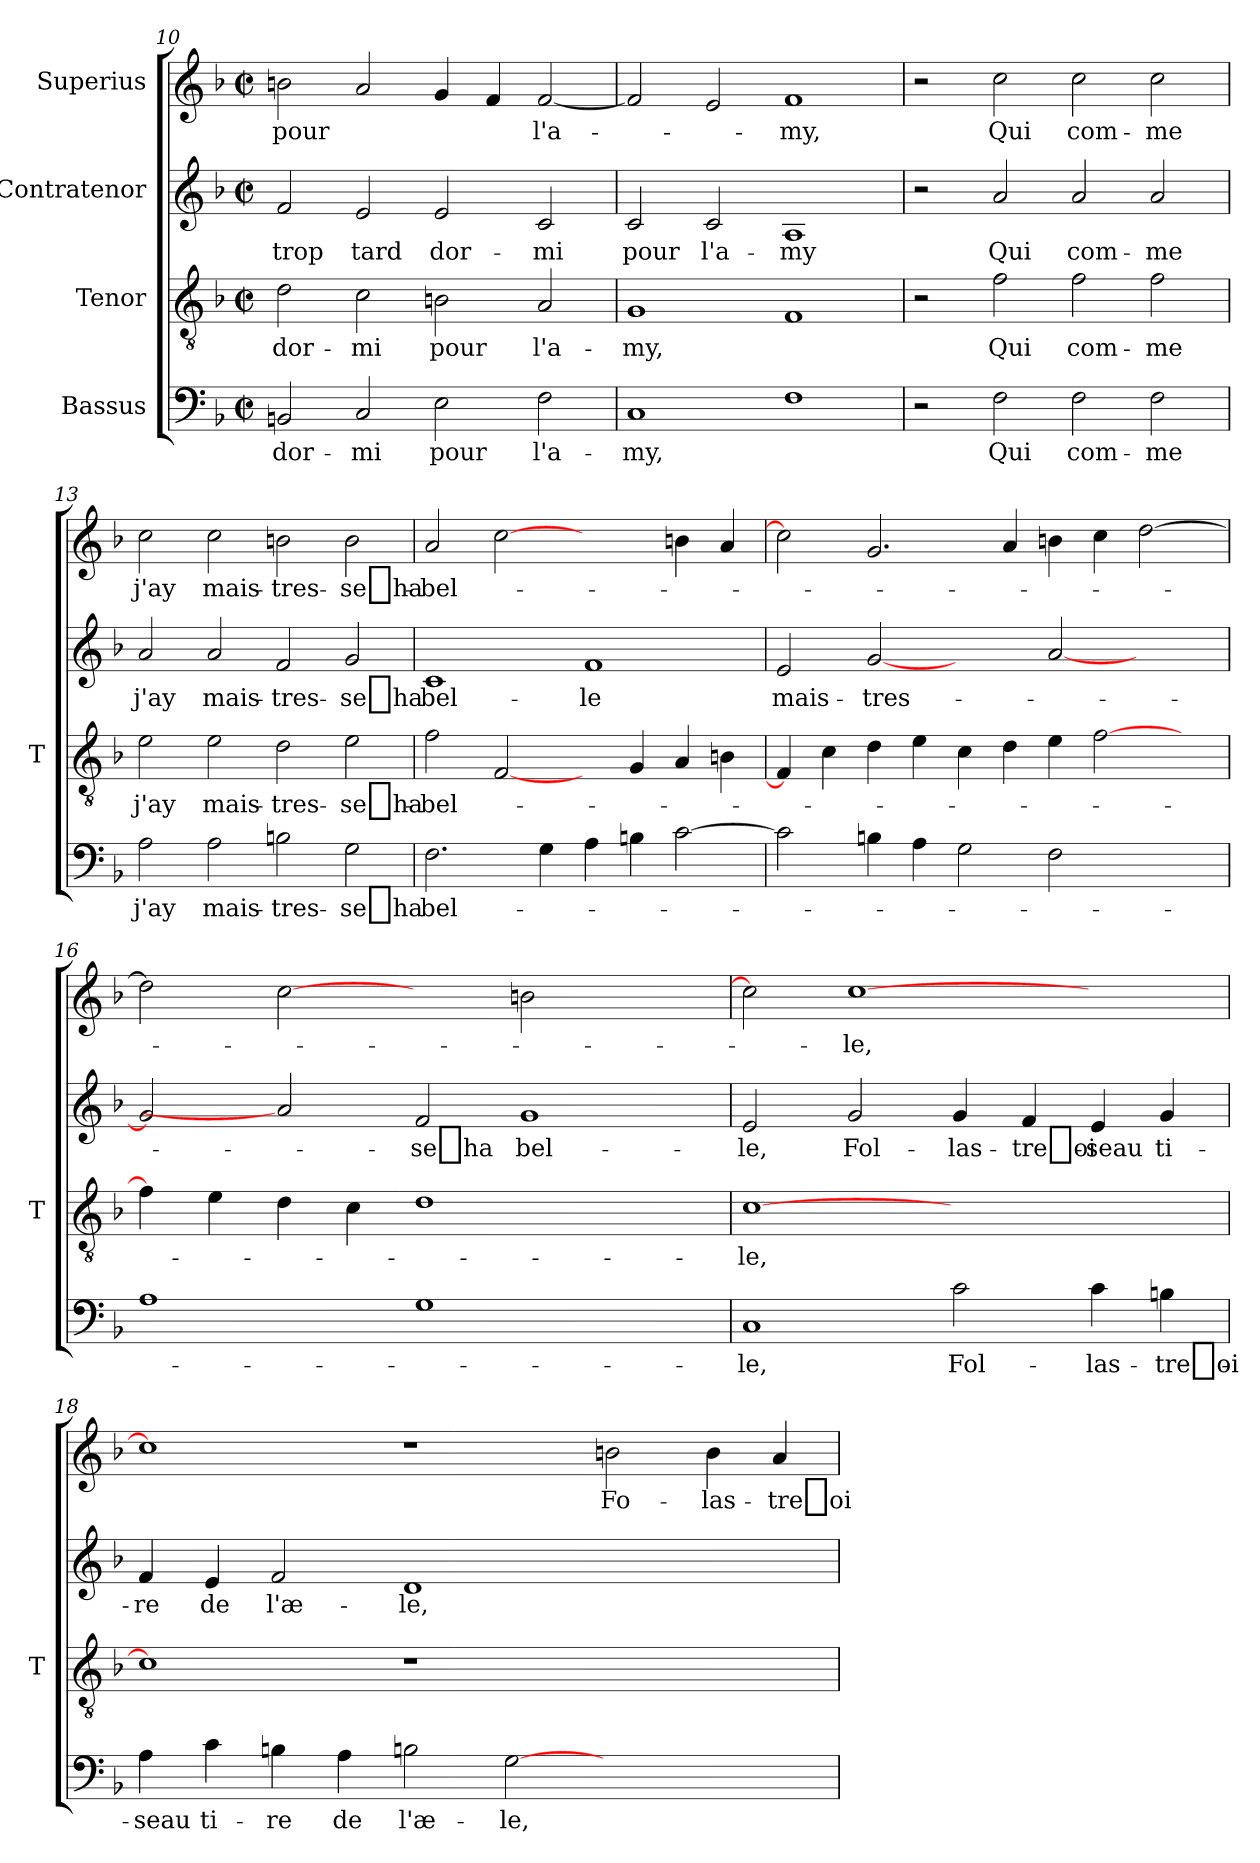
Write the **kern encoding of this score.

**kern	**text	**kern	**text	**kern	**text	**kern	**text
*part4	*part4	*part3	*part3	*part2	*part2	*part1	*part1
*staff4	*staff4	*staff3	*staff3	*staff2	*staff2	*staff1	*staff1
*I"Bassus	*	*I"Tenor	*	*I"Contratenor	*	*I"Superius	*
*	*	*I'T	*	*	*	*	*
*clefF4	*	*clefGv2	*	*clefG2	*	*clefG2	*
*k[b-]	*	*k[b-]	*	*k[b-]	*	*k[b-]	*
*F:	*	*F:	*	*F:	*	*F:	*
*M2/2	*	*M2/2	*	*M2/2	*	*M2/2	*
*met(c|)	*	*met(c|)	*	*met(c|)	*	*met(c|)	*
=10	=10	=10	=10	=10	=10	=10	=10
2BBn	dor-	2d	dor-	2f	-trop	2b	-pour
2C	-mi	2c	-mi	2e	-tard	2a	.
2E	-pour	2Bn	-pour	2e	dor-	4g	.
.	.	.	.	.	.	4f	.
2F	l'a-	2A	l'a-	2c	-mi	[2f	l'a-
=11	=11	=11	=11	=11	=11	=11	=11
1C	-my,	1G	-my,	2c	-pour	2f]	.
.	.	.	.	2c	l'a-	2e	.
1F	.	1F	.	1A	-my	1f	-my,
=12	=12	=12	=12	=12	=12	=12	=12
2r	.	2r	.	2r	.	2r	.
2F	-Qui	2f	-Qui	2a	-Qui	2cc	-Qui
2F	com-	2f	com-	2a	com-	2cc	com-
2F	-me	2f	-me	2a	-me	2cc	-me
=13	=13	=13	=13	=13	=13	=13	=13
2A	-j'ay	2e	-j'ay	2a	-j'ay	2cc	-j'ay
2A	mais-	2e	mais-	2a	mais-	2cc	mais-
2Bn	tres-	2d	tres-	2f	tres-	2b	tres-
2G	-se_ha	2e	se_ha-	2g	-se_ha	2b	se_ha-
=14	=14	=14	=14	=14	=14	=14	=14
2.F	bel-	2f	bel-	1c	bel-	2a	bel-
.	.	[2F	.	.	.	[2cc	.
4G	.	.	.	.	.	.	.
4A	.	4ryy	.	1f	-le	2ryy	.
4Bn	.	4G	.	.	.	.	.
[2c	.	4A	.	.	.	4b	.
.	.	4Bn	.	.	.	4a	.
=15	=15	=15	=15	=15	=15	=15	=15
2c]	.	4F]	.	2e	mais-	2cc]	.
.	.	4c	.	.	.	.	.
4Bn	.	4d	.	[2g	tres-	2.g	.
4A	.	4e	.	.	.	.	.
2G	.	4c	.	2ryy	.	.	.
.	.	4d	.	.	.	4a	.
2F	.	4e	.	[2a	.	4b	.
.	.	[2f	.	.	.	4cc	.
2ryy	.	.	.	2ryy	.	[2dd	.
.	.	4ryy	.	.	.	.	.
=16	=16	=16	=16	=16	=16	=16	=16
1A	.	4f]	.	2g]	.	2dd]	.
.	.	4e	.	.	.	.	.
.	.	4d	.	2a]	.	[2cc	.
.	.	4c	.	.	.	.	.
1G	.	1d	.	2f	-se_ha	2ryy	.
.	.	.	.	1g	bel-	2bn	.
2ryy	.	2ryy	.	.	.	2ryy	.
!!LO:PB:g=z
=17	=17	=17	=17	=17	=17	=17	=17
1C	-le,	[1c	-le,	2e	-le,	2cc]	.
.	.	.	.	2g	Fol-	[1cc	-le,
2c	Fol-	1ryy	.	4g	las-	.	.
.	.	.	.	4f	tre_oi-	.	.
4c	las-	.	.	4e	-seau	2ryy	.
4Bn	tre_oi-	.	.	4g	ti-	.	.
=18	=18	=18	=18	=18	=18	=18	=18
4A	-seau	1c]	.	4f	-re	1cc]	.
4c	ti-	.	.	4e	-de	.	.
4Bn	-re	.	.	2f	l'æ-	.	.
4A	-de	.	.	.	.	.	.
2Bn	l'æ-	1r	.	1d	-le,	1r	.
[2G	-le,	.	.	.	.	.	.
1ryy	.	1ryy	.	1ryy	.	2b	Fo-
.	.	.	.	.	.	4b	las-
.	.	.	.	.	.	4a	tre_oi-
=	=	=	=	=	=	=	=
*-	*-	*-	*-	*-	*-	*-	*-
